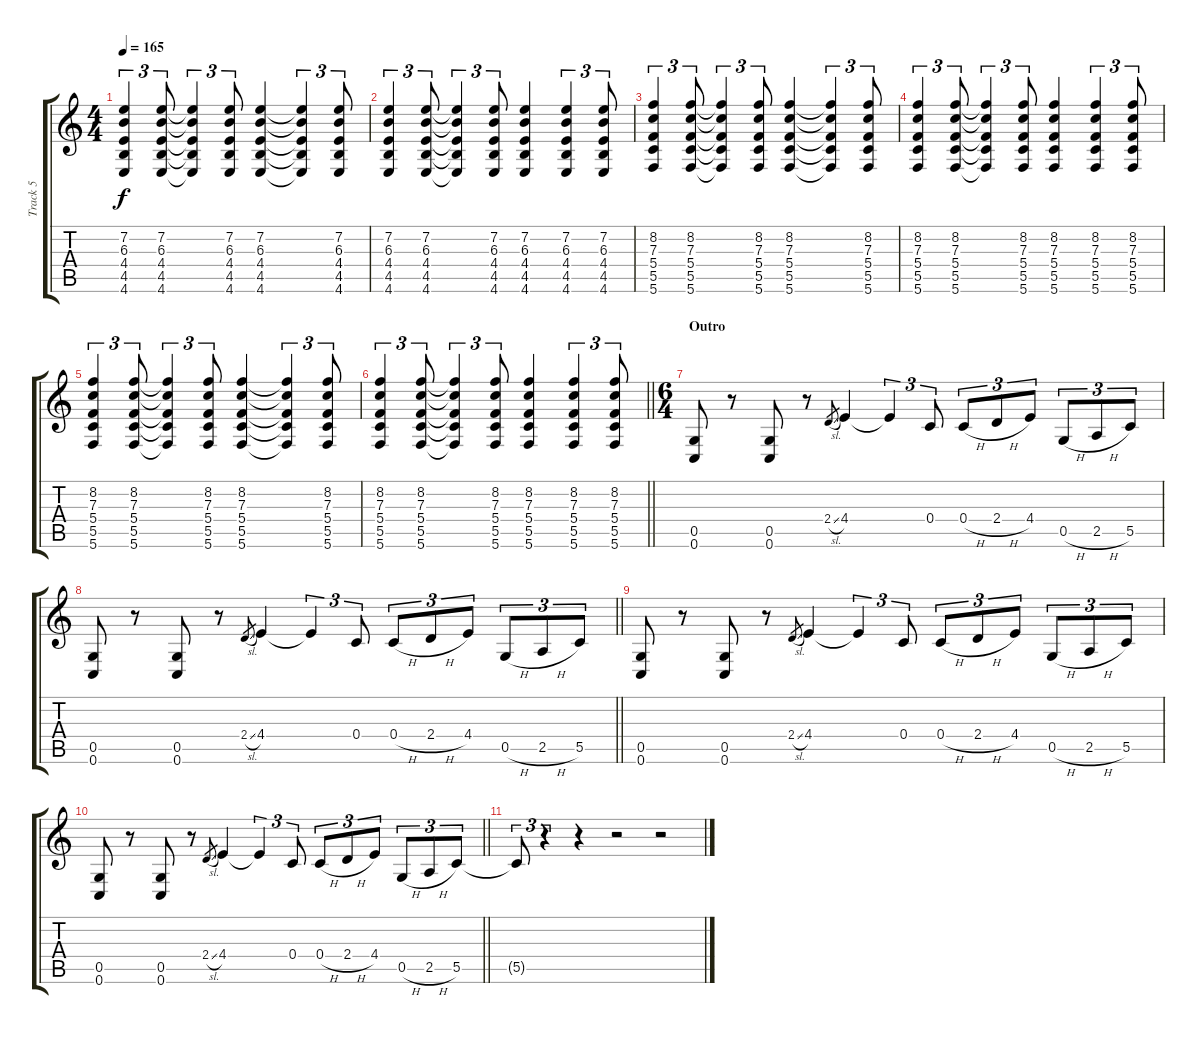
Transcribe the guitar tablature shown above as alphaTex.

\track ("Track 5" "Track 5") {instrument overdrivenguitar}
\staff {score tabs}
\tuning (D4 A3 F3 C3 G2 C2) {hide}
\ts (4 4)
\tempo 165
\clef g2
\ks c
(7.2 6.3 4.4 4.5 4.6).4{tu (3 2) dy f} (7.2 6.3 4.4 4.5 4.6).8{tu (3 2)} (7.2{t} 6.3{t} 4.4{t} 4.5{t} 4.6{t}).4{tu (3 2)} (7.2 6.3 4.4 4.5 4.6).8{tu (3 2)} (7.2 6.3 4.4 4.5 4.6).4 (7.2{t} 6.3{t} 4.4{t} 4.5{t} 4.6{t}).4{tu (3 2)} (7.2 6.3 4.4 4.5 4.6).8{tu (3 2)} |
(7.2 6.3 4.4 4.5 4.6).4{tu (3 2)} (7.2 6.3 4.4 4.5 4.6).8{tu (3 2)} (7.2{t} 6.3{t} 4.4{t} 4.5{t} 4.6{t}).4{tu (3 2)} (7.2 6.3 4.4 4.5 4.6).8{tu (3 2)} (7.2 6.3 4.4 4.5 4.6).4 (7.2 6.3 4.4 4.5 4.6).4{tu (3 2)} (7.2 6.3 4.4 4.5 4.6).8{tu (3 2)} |
(8.2 7.3 5.4 5.5 5.6).4{tu (3 2)} (8.2 7.3 5.4 5.5 5.6).8{tu (3 2)} (8.2{t} 7.3{t} 5.4{t} 5.5{t} 5.6{t}).4{tu (3 2)} (8.2 7.3 5.4 5.5 5.6).8{tu (3 2)} (8.2 7.3 5.4 5.5 5.6).4 (8.2{t} 7.3{t} 5.4{t} 5.5{t} 5.6{t}).4{tu (3 2)} (8.2 7.3 5.4 5.5 5.6).8{tu (3 2)} |
(8.2 7.3 5.4 5.5 5.6).4{tu (3 2)} (8.2 7.3 5.4 5.5 5.6).8{tu (3 2)} (8.2{t} 7.3{t} 5.4{t} 5.5{t} 5.6{t}).4{tu (3 2)} (8.2 7.3 5.4 5.5 5.6).8{tu (3 2)} (8.2 7.3 5.4 5.5 5.6).4 (8.2 7.3 5.4 5.5 5.6).4{tu (3 2)} (8.2 7.3 5.4 5.5 5.6).8{tu (3 2)} |
(8.2 7.3 5.4 5.5 5.6).4{tu (3 2)} (8.2 7.3 5.4 5.5 5.6).8{tu (3 2)} (8.2{t} 7.3{t} 5.4{t} 5.5{t} 5.6{t}).4{tu (3 2)} (8.2 7.3 5.4 5.5 5.6).8{tu (3 2)} (8.2 7.3 5.4 5.5 5.6).4 (8.2{t} 7.3{t} 5.4{t} 5.5{t} 5.6{t}).4{tu (3 2)} (8.2 7.3 5.4 5.5 5.6).8{tu (3 2)} |
\barLineRight lightlight
(8.2 7.3 5.4 5.5 5.6).4{tu (3 2)} (8.2 7.3 5.4 5.5 5.6).8{tu (3 2)} (8.2{t} 7.3{t} 5.4{t} 5.5{t} 5.6{t}).4{tu (3 2)} (8.2 7.3 5.4 5.5 5.6).8{tu (3 2)} (8.2 7.3 5.4 5.5 5.6).4 (8.2 7.3 5.4 5.5 5.6).4{tu (3 2)} (8.2 7.3 5.4 5.5 5.6).8{tu (3 2)} |
\ts (6 4)
\section ("" "Outro")
(0.5 0.6).8 r.8 (0.5 0.6).8 r.8 2.4{sl}.8{gr} 4.4.4 4.4{t}.4{tu (3 2)} 0.4.8{tu (3 2)} 0.4{h}.8{tu (3 2)} 2.4{h}.8{tu (3 2)} 4.4.8{tu (3 2)} 0.5{h}.8{tu (3 2)} 2.5{h}.8{tu (3 2)} 5.5.8{tu (3 2)} |
\barLineRight lightlight
(0.5 0.6).8 r.8 (0.5 0.6).8 r.8 2.4{sl}.8{gr} 4.4.4 4.4{t}.4{tu (3 2)} 0.4.8{tu (3 2)} 0.4{h}.8{tu (3 2)} 2.4{h}.8{tu (3 2)} 4.4.8{tu (3 2)} 0.5{h}.8{tu (3 2)} 2.5{h}.8{tu (3 2)} 5.5.8{tu (3 2)} |
(0.5 0.6).8 r.8 (0.5 0.6).8 r.8 2.4{sl}.8{gr} 4.4.4 4.4{t}.4{tu (3 2)} 0.4.8{tu (3 2)} 0.4{h}.8{tu (3 2)} 2.4{h}.8{tu (3 2)} 4.4.8{tu (3 2)} 0.5{h}.8{tu (3 2)} 2.5{h}.8{tu (3 2)} 5.5.8{tu (3 2)} |
\barLineRight lightlight
(0.5 0.6).8 r.8 (0.5 0.6).8 r.8 2.4{sl}.8{gr} 4.4.4 4.4{t}.4{tu (3 2)} 0.4.8{tu (3 2)} 0.4{h}.8{tu (3 2)} 2.4{h}.8{tu (3 2)} 4.4.8{tu (3 2)} 0.5{h}.8{tu (3 2)} 2.5{h}.8{tu (3 2)} 5.5.8{tu (3 2)} |
5.5{t}.8{tu (3 2)} r.4{tu (3 2)} r.4 r.2 r.2
